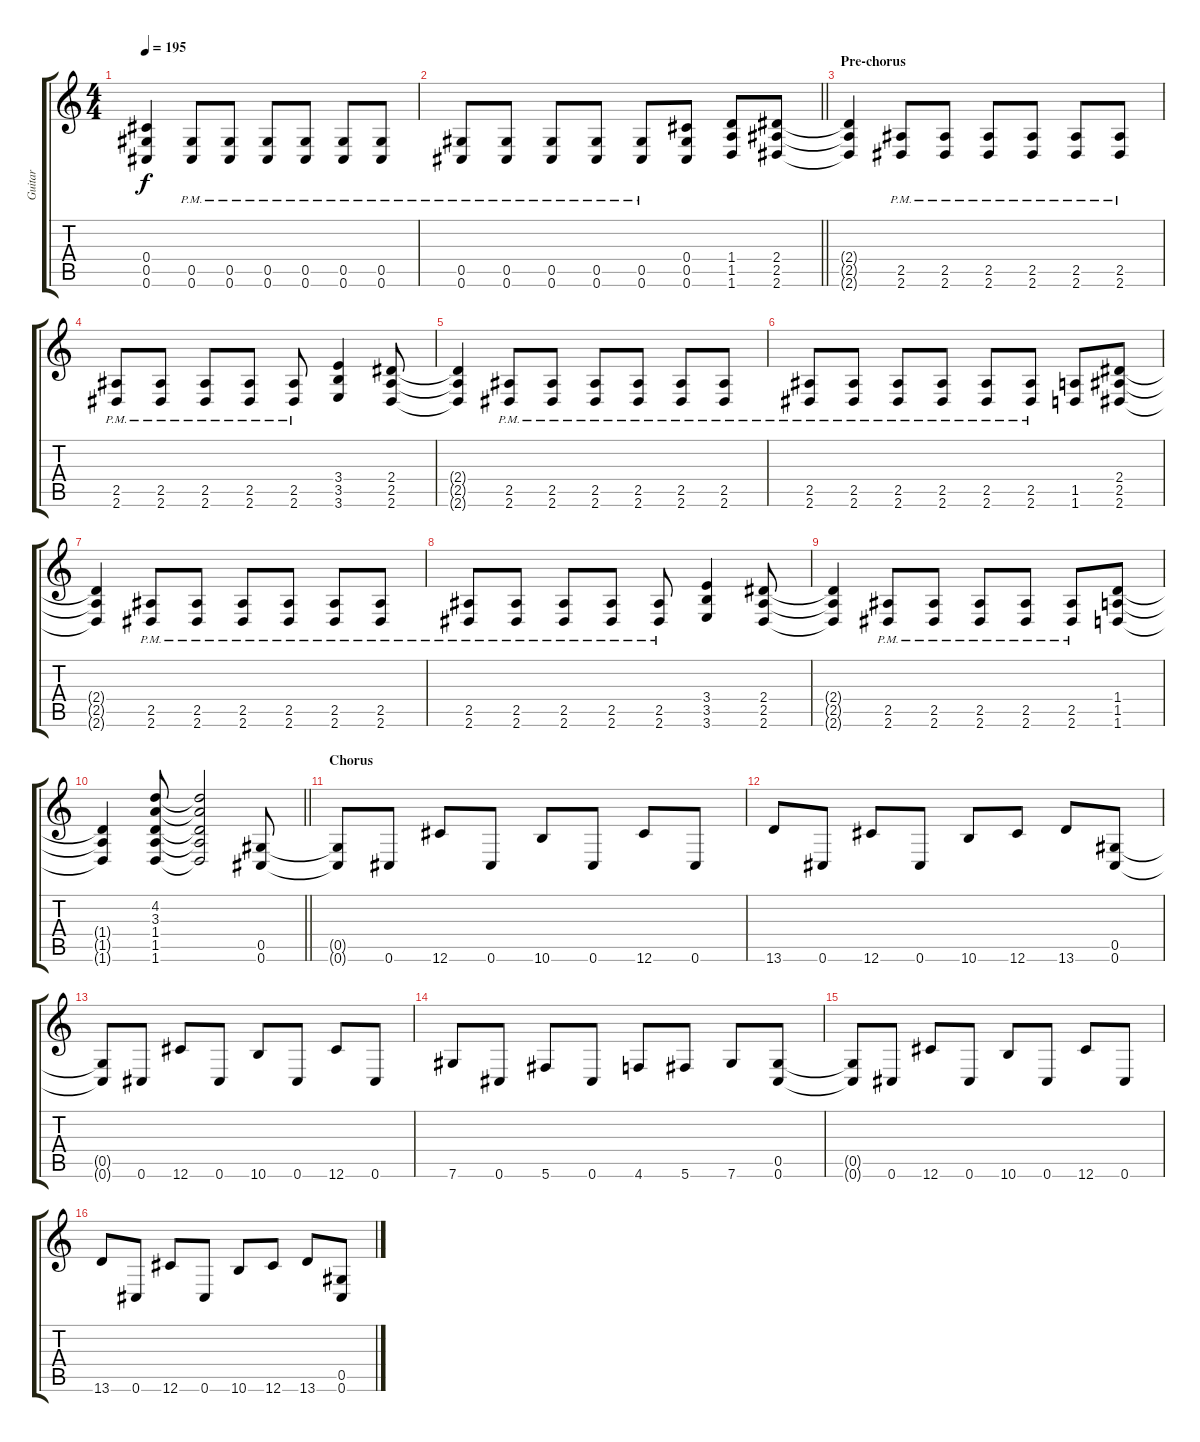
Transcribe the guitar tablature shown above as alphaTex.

\track ("Guitar" "Guitar") {instrument distortionguitar}
\staff {score tabs}
\tuning (Eb4 Bb3 Gb3 Db3 Ab2 Db2) {hide}
\ts (4 4)
\tempo 195
\clef g2
\ks c
(0.4{t} 0.5{t} 0.6{t}).4{dy f} (0.5{pm} 0.6{pm}).8 (0.5{pm} 0.6{pm}).8 (0.5{pm} 0.6{pm}).8 (0.5{pm} 0.6{pm}).8 (0.5{pm} 0.6{pm}).8 (0.5{pm} 0.6{pm}).8 |
\barLineRight lightlight
(0.5{pm} 0.6{pm}).8 (0.5{pm} 0.6{pm}).8 (0.5{pm} 0.6{pm}).8 (0.5{pm} 0.6{pm}).8 (0.5{pm} 0.6{pm}).8 (0.4 0.5 0.6).8 (1.4 1.5 1.6).8 (2.4 2.5 2.6).8 |
\section ("" "Pre-chorus")
(2.4{t} 2.5{t} 2.6{t}).4 (2.5{pm} 2.6{pm}).8 (2.5{pm} 2.6{pm}).8 (2.5{pm} 2.6{pm}).8 (2.5{pm} 2.6{pm}).8 (2.5{pm} 2.6{pm}).8 (2.5{pm} 2.6{pm}).8 |
(2.5{pm} 2.6{pm}).8 (2.5{pm} 2.6{pm}).8 (2.5{pm} 2.6{pm}).8 (2.5{pm} 2.6{pm}).8 (2.5{pm} 2.6{pm}).8 (3.4 3.5 3.6).4 (2.4 2.5 2.6).8 |
(2.4{t} 2.5{t} 2.6{t}).4 (2.5{pm} 2.6{pm}).8 (2.5{pm} 2.6{pm}).8 (2.5{pm} 2.6{pm}).8 (2.5{pm} 2.6{pm}).8 (2.5{pm} 2.6{pm}).8 (2.5{pm} 2.6{pm}).8 |
(2.5{pm} 2.6{pm}).8 (2.5{pm} 2.6{pm}).8 (2.5{pm} 2.6{pm}).8 (2.5{pm} 2.6{pm}).8 (2.5{pm} 2.6{pm}).8 (2.5{pm} 2.6{pm}).8 (1.5 1.6).8 (2.4 2.5 2.6).8 |
(2.4{t} 2.5{t} 2.6{t}).4 (2.5{pm} 2.6{pm}).8 (2.5{pm} 2.6{pm}).8 (2.5{pm} 2.6{pm}).8 (2.5{pm} 2.6{pm}).8 (2.5{pm} 2.6{pm}).8 (2.5{pm} 2.6{pm}).8 |
(2.5{pm} 2.6{pm}).8 (2.5{pm} 2.6{pm}).8 (2.5{pm} 2.6{pm}).8 (2.5{pm} 2.6{pm}).8 (2.5{pm} 2.6{pm}).8 (3.4 3.5 3.6).4 (2.4 2.5 2.6).8 |
(2.4{t} 2.5{t} 2.6{t}).4 (2.5{pm} 2.6{pm}).8 (2.5{pm} 2.6{pm}).8 (2.5{pm} 2.6{pm}).8 (2.5{pm} 2.6{pm}).8 (2.5{pm} 2.6{pm}).8 (1.4 1.5 1.6).8 |
\barLineRight lightlight
(1.4{t} 1.5{t} 1.6{t}).4 (4.2 3.3 1.4 1.5 1.6).8 (4.2{t} 3.3{t} 1.4{t} 1.5{t} 1.6{t}).2 (0.5 0.6).8 |
\section ("" "Chorus")
(0.5{t} 0.6{t}).8 0.6.8 12.6.8 0.6.8 10.6.8 0.6.8 12.6.8 0.6.8 |
13.6.8 0.6.8 12.6.8 0.6.8 10.6.8 12.6.8 13.6.8 (0.5 0.6).8 |
(0.5{t} 0.6{t}).8 0.6.8 12.6.8 0.6.8 10.6.8 0.6.8 12.6.8 0.6.8 |
7.6.8 0.6.8 5.6.8 0.6.8 4.6.8 5.6.8 7.6.8 (0.5 0.6).8 |
(0.5{t} 0.6{t}).8 0.6.8 12.6.8 0.6.8 10.6.8 0.6.8 12.6.8 0.6.8 |
13.6.8 0.6.8 12.6.8 0.6.8 10.6.8 12.6.8 13.6.8 (0.5 0.6).8
